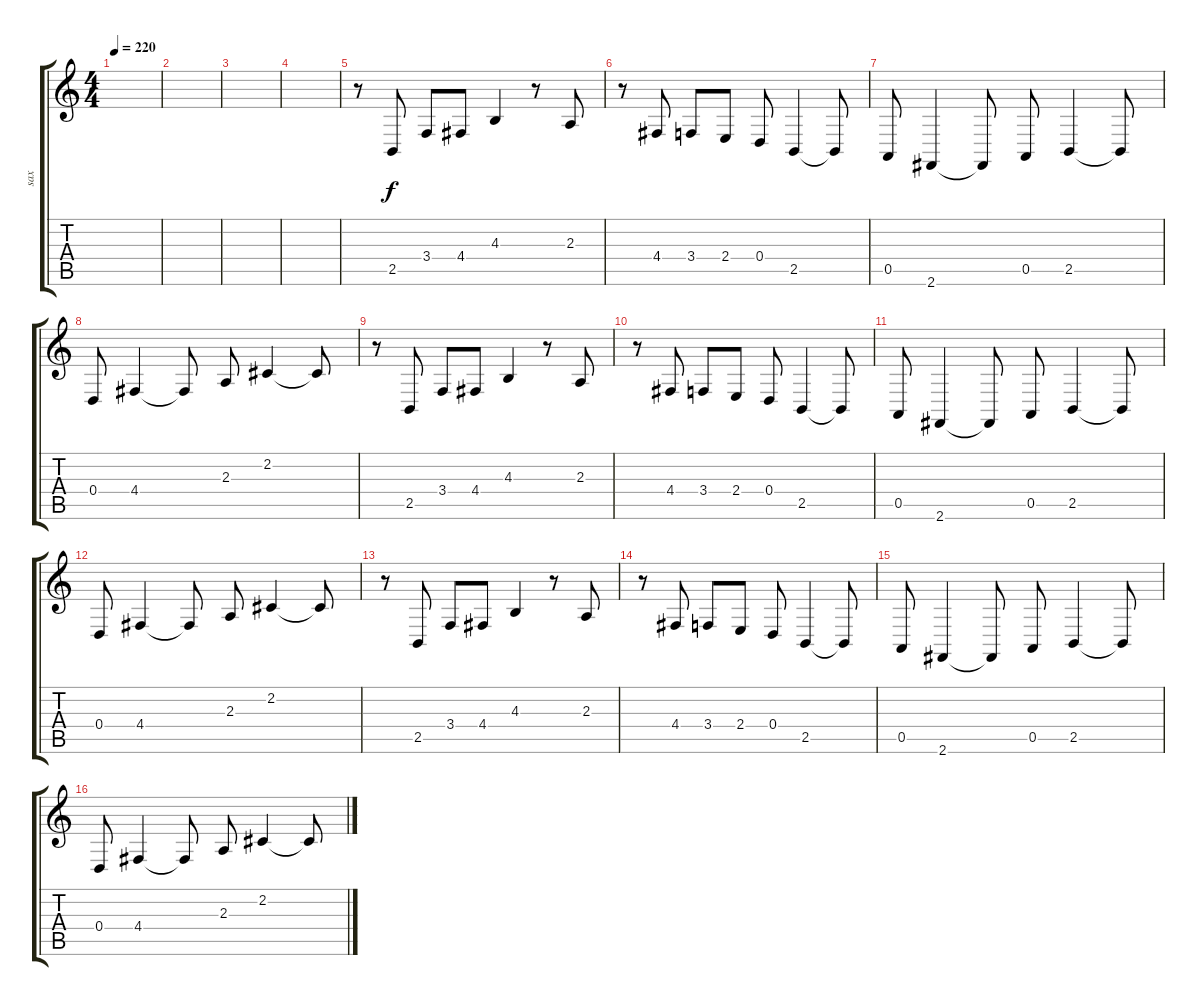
\track ("sax" "sax") {instrument altosax}
\staff {score tabs}
\tuning (E4 B3 G3 D3 A2 E2) {hide}
\ts (4 4)
\tempo 220
\clef g2
\ks c
|
|
|
|
r.8 2.5.8 3.4.8 4.4.8 4.3.4 r.8 2.3.8 |
r.8 4.4.8 3.4.8 2.4.8 0.4.8 2.5.4 2.5{t}.8 |
0.5.8 2.6.4 2.6{t}.8 0.5.8 2.5.4 2.5{t}.8 |
0.4.8 4.4.4 4.4{t}.8 2.3.8 2.2.4 2.2{t}.8 |
r.8 2.5.8 3.4.8 4.4.8 4.3.4 r.8 2.3.8 |
r.8 4.4.8 3.4.8 2.4.8 0.4.8 2.5.4 2.5{t}.8 |
0.5.8 2.6.4 2.6{t}.8 0.5.8 2.5.4 2.5{t}.8 |
0.4.8 4.4.4 4.4{t}.8 2.3.8 2.2.4 2.2{t}.8 |
r.8 2.5.8 3.4.8 4.4.8 4.3.4 r.8 2.3.8 |
r.8 4.4.8 3.4.8 2.4.8 0.4.8 2.5.4 2.5{t}.8 |
0.5.8 2.6.4 2.6{t}.8 0.5.8 2.5.4 2.5{t}.8 |
0.4.8 4.4.4 4.4{t}.8 2.3.8 2.2.4 2.2{t}.8
